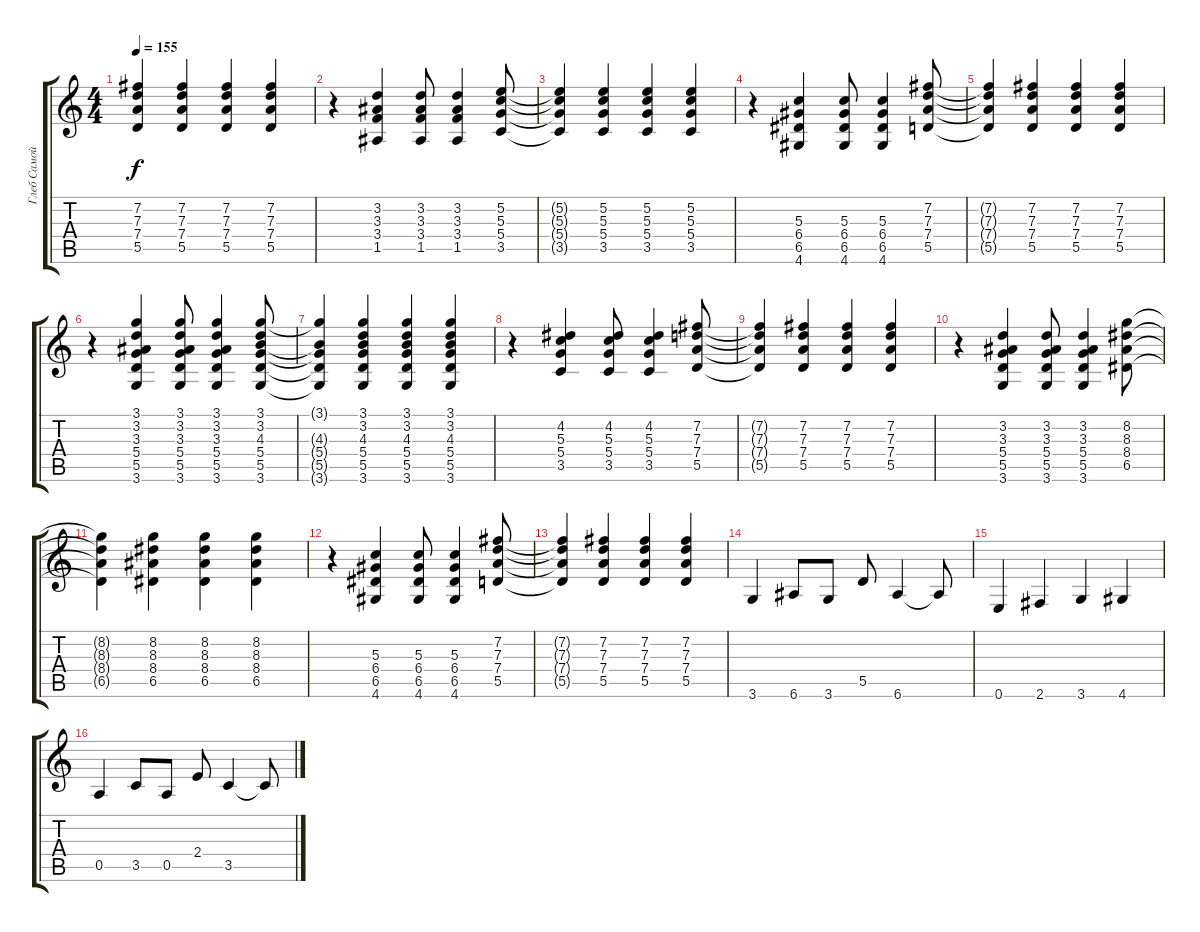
\track ("Глеб Самойлов (Gibson)" "Глеб Самой") {instrument electricguitarjazz}
\staff {score tabs}
\tuning (E4 B3 G3 D3 A2 E2) {hide}
\ts (4 4)
\tempo 155
\clef g2
\ks c
(7.2{t} 7.3{t} 7.4{t} 5.5{t}).4{dy f} (7.2 7.3 7.4 5.5).4 (7.2 7.3 7.4 5.5).4 (7.2 7.3 7.4 5.5).4 |
r.4{instrument distortionguitar} (3.2 3.3 3.4 1.5).4 (3.2 3.3 3.4 1.5).8 (3.2 3.3 3.4 1.5).4 (5.2 5.3 5.4 3.5).8 |
(5.2{t} 5.3{t} 5.4{t} 3.5{t}).4 (5.2 5.3 5.4 3.5).4 (5.2 5.3 5.4 3.5).4 (5.2 5.3 5.4 3.5).4 |
r.4 (5.3 6.4 6.5 4.6).4 (5.3 6.4 6.5 4.6).8 (5.3 6.4 6.5 4.6).4 (7.2 7.3 7.4 5.5).8 |
(7.2{t} 7.3{t} 7.4{t} 5.5{t}).4 (7.2 7.3 7.4 5.5).4 (7.2 7.3 7.4 5.5).4 (7.2 7.3 7.4 5.5).4 |
r.4 (3.1 3.2 3.3 5.4 5.5 3.6).4 (3.1 3.2 3.3 5.4 5.5 3.6).8 (3.1 3.2 3.3 5.4 5.5 3.6).4 (3.1 3.2 4.3 5.4 5.5 3.6).8 |
(3.1{t} 4.3{t} 5.4{t} 5.5{t} 3.6{t}).4 (3.1 3.2 4.3 5.4 5.5 3.6).4 (3.1 3.2 4.3 5.4 5.5 3.6).4 (3.1 3.2 4.3 5.4 5.5 3.6).4 |
r.4{instrument distortionguitar} (4.2 5.3 5.4 3.5).4 (4.2 5.3 5.4 3.5).8 (4.2 5.3 5.4 3.5).4 (7.2 7.3 7.4 5.5).8 |
(7.2{t} 7.3{t} 7.4{t} 5.5{t}).4 (7.2 7.3 7.4 5.5).4 (7.2 7.3 7.4 5.5).4 (7.2 7.3 7.4 5.5).4 |
r.4 (3.2 3.3 5.4 5.5 3.6).4 (3.2 3.3 5.4 5.5 3.6).8 (3.2 3.3 5.4 5.5 3.6).4 (8.2 8.3 8.4 6.5).8 |
(8.2{t} 8.3{t} 8.4{t} 6.5{t}).4 (8.2 8.3 8.4 6.5).4 (8.2 8.3 8.4 6.5).4 (8.2 8.3 8.4 6.5).4 |
r.4 (5.3 6.4 6.5 4.6).4 (5.3 6.4 6.5 4.6).8 (5.3 6.4 6.5 4.6).4 (7.2 7.3 7.4 5.5).8 |
(7.2{t} 7.3{t} 7.4{t} 5.5{t}).4 (7.2 7.3 7.4 5.5).4 (7.2 7.3 7.4 5.5).4 (7.2 7.3 7.4 5.5).4 |
3.6.4 6.6.8 3.6.8 5.5.8 6.6.4 6.6{t}.8 |
0.6.4 2.6.4 3.6.4 4.6.4 |
0.5.4 3.5.8 0.5.8 2.4.8 3.5.4 3.5{t}.8
